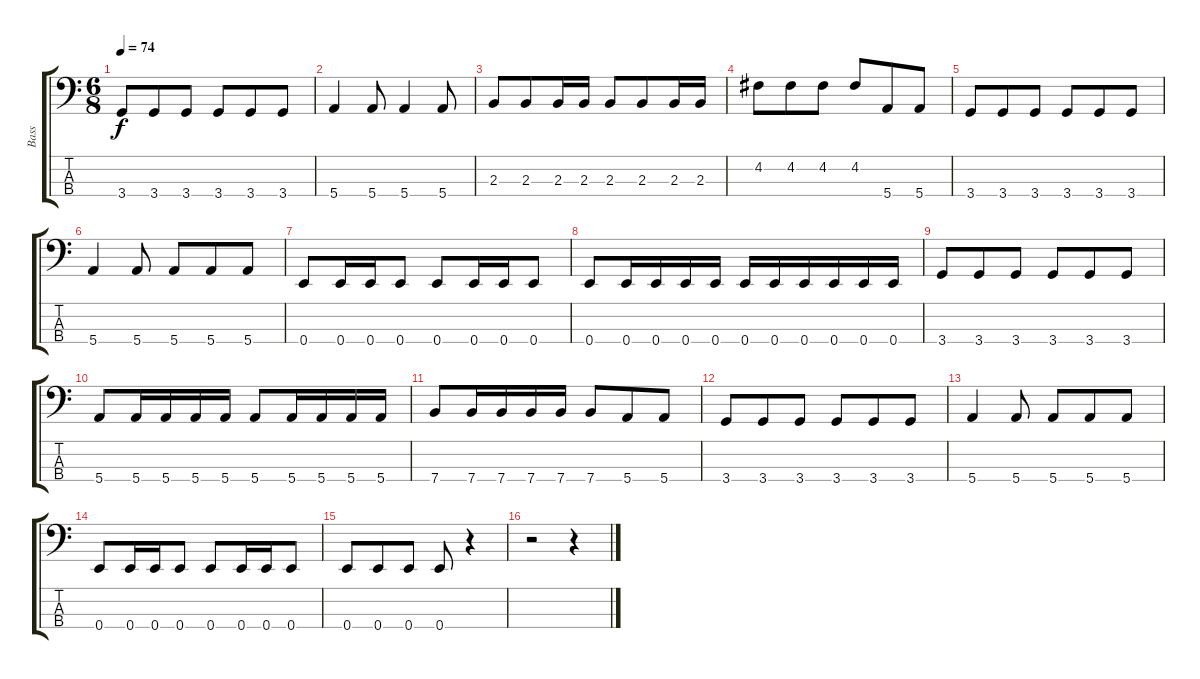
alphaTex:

\track ("Bass" "Bass") {instrument electricbassfinger}
\staff {score tabs}
\tuning (G2 D2 A1 E1) {hide}
\ts (6 8)
\tempo 74
\clef f4
\ks c
3.4.8{dy f} 3.4.8 3.4.8 3.4.8 3.4.8 3.4.8 |
5.4.4 5.4.8 5.4.4 5.4.8 |
2.3.8 2.3.8 2.3.16 2.3.16 2.3.8 2.3.8 2.3.16 2.3.16 |
4.2.8 4.2.8 4.2.8 4.2.8 5.4.8 5.4.8 |
3.4.8 3.4.8 3.4.8 3.4.8 3.4.8 3.4.8 |
5.4.4 5.4.8 5.4.8 5.4.8 5.4.8 |
0.4.8 0.4.16 0.4.16 0.4.8 0.4.8 0.4.16 0.4.16 0.4.8 |
0.4.8 0.4.16 0.4.16 0.4.16 0.4.16 0.4.16 0.4.16 0.4.16 0.4.16 0.4.16 0.4.16 |
3.4.8 3.4.8 3.4.8 3.4.8 3.4.8 3.4.8 |
5.4.8 5.4.16 5.4.16 5.4.16 5.4.16 5.4.8 5.4.16 5.4.16 5.4.16 5.4.16 |
7.4.8 7.4.16 7.4.16 7.4.16 7.4.16 7.4.8 5.4.8 5.4.8 |
3.4.8 3.4.8 3.4.8 3.4.8 3.4.8 3.4.8 |
5.4.4 5.4.8 5.4.8 5.4.8 5.4.8 |
0.4.8 0.4.16 0.4.16 0.4.8 0.4.8 0.4.16 0.4.16 0.4.8 |
0.4.8 0.4.8 0.4.8 0.4.8 r.4 |
r.2 r.4
